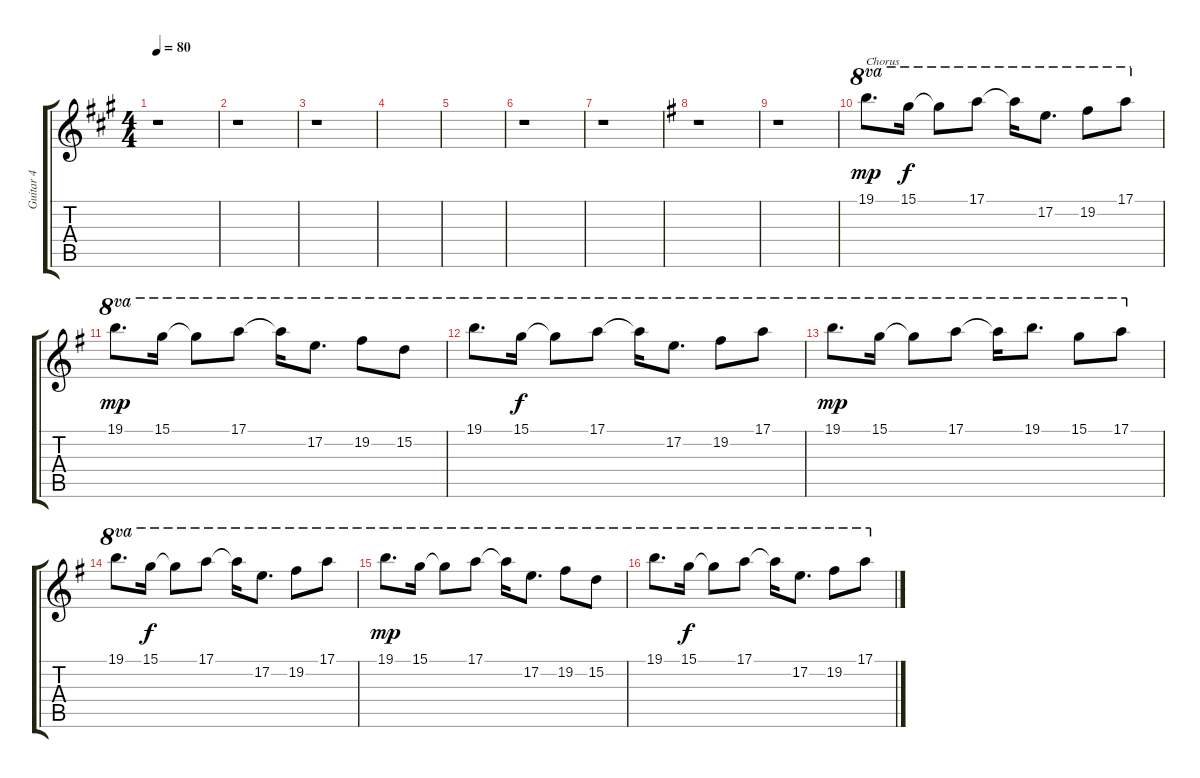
\track ("Guitar 4" "Guitar 4") {instrument distortionguitar}
\staff {score tabs}
\tuning (E4 B3 G3 D3 A2 E2) {hide}
\ts (4 4)
\tempo 80
\clef g2
\ks a
r.1{dy mp} |
r.1 |
r.1 |
|
|
r.1 |
r.1 |
\ks g
r.1 |
r.1 |
19.1.8{d ot 8va txt "Chorus"} 15.1.16{ot 8va dy f} 15.1{t}.8{ot 8va} 17.1.8{ot 8va} 17.1{t}.16{ot 8va} 17.2.8{d ot 8va} 19.2.8{ot 8va} 17.1.8{ot 8va} |
19.1.8{d ot 8va dy mp} 15.1.16{ot 8va} 15.1{t}.8{ot 8va} 17.1.8{ot 8va} 17.1{t}.16{ot 8va} 17.2.8{d ot 8va} 19.2.8{ot 8va} 15.2.8{ot 8va} |
19.1.8{d ot 8va} 15.1.16{ot 8va dy f} 15.1{t}.8{ot 8va} 17.1.8{ot 8va} 17.1{t}.16{ot 8va} 17.2.8{d ot 8va} 19.2.8{ot 8va} 17.1.8{ot 8va} |
19.1.8{d ot 8va dy mp} 15.1.16{ot 8va} 15.1{t}.8{ot 8va} 17.1.8{ot 8va} 17.1{t}.16{ot 8va} 19.1.8{d ot 8va} 15.1.8{ot 8va} 17.1.8{ot 8va} |
19.1.8{d ot 8va} 15.1.16{ot 8va dy f} 15.1{t}.8{ot 8va} 17.1.8{ot 8va} 17.1{t}.16{ot 8va} 17.2.8{d ot 8va} 19.2.8{ot 8va} 17.1.8{ot 8va} |
19.1.8{d ot 8va dy mp} 15.1.16{ot 8va} 15.1{t}.8{ot 8va} 17.1.8{ot 8va} 17.1{t}.16{ot 8va} 17.2.8{d ot 8va} 19.2.8{ot 8va} 15.2.8{ot 8va} |
19.1.8{d ot 8va} 15.1.16{ot 8va dy f} 15.1{t}.8{ot 8va} 17.1.8{ot 8va} 17.1{t}.16{ot 8va} 17.2.8{d ot 8va} 19.2.8{ot 8va} 17.1.8{ot 8va}
